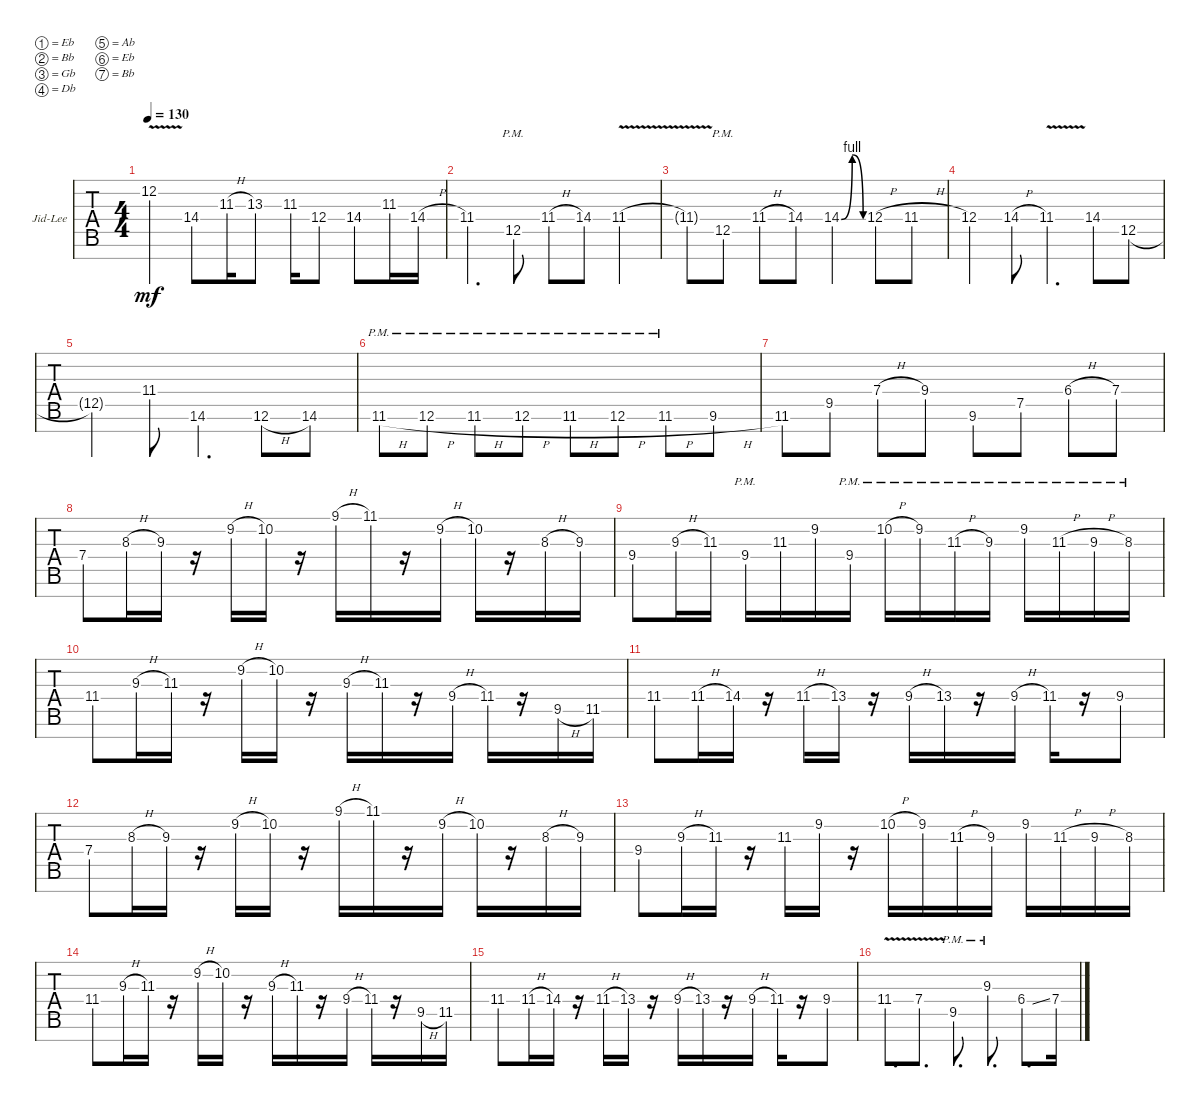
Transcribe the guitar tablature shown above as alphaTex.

\defaultSystemsLayout 4
\bracketExtendMode groupsimilarinstruments
\firstSystemTrackNameOrientation horizontal
\otherSystemsTrackNameOrientation horizontal
\track ("Jid-Lee" "Jid-Lee") {instrument distortionguitar}
\staff {tabs}
\tuning (Eb4 Bb3 Gb3 Db3 Ab2 Eb2 Bb1)
\ts (4 4)
\tempo 130
\clef g2
\ks c
12.2{v t}.4{dy mf} 14.4.8 11.3{h}.16 13.3.8 11.3.16 12.4.8 14.4.8 11.3.16 14.4{h}.16 |
11.4.4{d} 12.5{pm}.8 11.4{h}.8 14.4.8 11.4{v}.4 |
11.4{v t}.8 12.5{pm}.8 11.4{h}.8 14.4.8 14.4{be (bendrelease 0 0 24.599999999999998 4 40.199999999999996 4 48 0)}.4 12.4{h}.8 11.4{h}.8 |
12.4.4 14.4{h}.8 11.4{v}.4{d} 14.4.8 12.5.8 |
12.5{t}.4 11.4.8 14.6.4{d} 12.6{h}.8 14.6.8 |
11.6{h pm}.8 12.6{h pm}.8 11.6{h pm}.8 12.6{h pm}.8 11.6{h pm}.8 12.6{h pm}.8 11.6{h pm}.8 9.6{h}.8 |
11.6.8 9.5.8 7.4{h}.8 9.4.8 9.6.8 7.5.8 6.4{h}.8 7.4.8 |
7.4.8 8.3{h}.16 9.3.16 r.16 9.2{h}.16 10.2.16 r.16 9.1{h}.16 11.1.16 r.16 9.2{h}.16 10.2.16 r.16 8.3{h}.16 9.3.16 |
9.4.8 9.3{h}.16 11.3.16 9.4{pm}.16 11.3.16 9.2.16 9.4{pm}.16 10.2{h pm}.16 9.2{pm}.16 11.3{h pm}.16 9.3{pm}.16 9.2{pm}.16 11.3{h pm}.16 9.3{h pm}.16 8.3{pm}.16 |
11.4.8 9.3{h}.16 11.3.16 r.16 9.2{h}.16 10.2.16 r.16 9.3{h}.16 11.3.16 r.16 9.4{h}.16 11.4.16 r.16 9.5{h}.16 11.5.16 |
11.4.8 11.4{h}.16 14.4.16 r.16 11.4{h}.16 13.4.16 r.16 9.4{h}.16 13.4.16 r.16 9.4{h}.16 11.4.16 r.16 9.4.8 |
7.4.8 8.3{h}.16 9.3.16 r.16 9.2{h}.16 10.2.16 r.16 9.1{h}.16 11.1.16 r.16 9.2{h}.16 10.2.16 r.16 8.3{h}.16 9.3.16 |
9.4.8 9.3{h}.16 11.3.16 r.16 11.3.16 9.2.16 r.16 10.2{h}.16 9.2.16 11.3{h}.16 9.3.16 9.2.16 11.3{h}.16 9.3{h}.16 8.3.16 |
11.4.8 9.3{h}.16 11.3.16 r.16 9.2{h}.16 10.2.16 r.16 9.3{h}.16 11.3.16 r.16 9.4{h}.16 11.4.16 r.16 9.5{h}.16 11.5.16 |
11.4.8 11.4{h}.16 14.4.16 r.16 11.4{h}.16 13.4.16 r.16 9.4{h}.16 13.4.16 r.16 9.4{h}.16 11.4.16 r.16 9.4.8 |
11.4{v}.8{d} 7.4{v}.8{d} 9.5{pm}.8{d} 9.3{pm}.8{d} 6.4{ss}.8{d} 7.4.16
